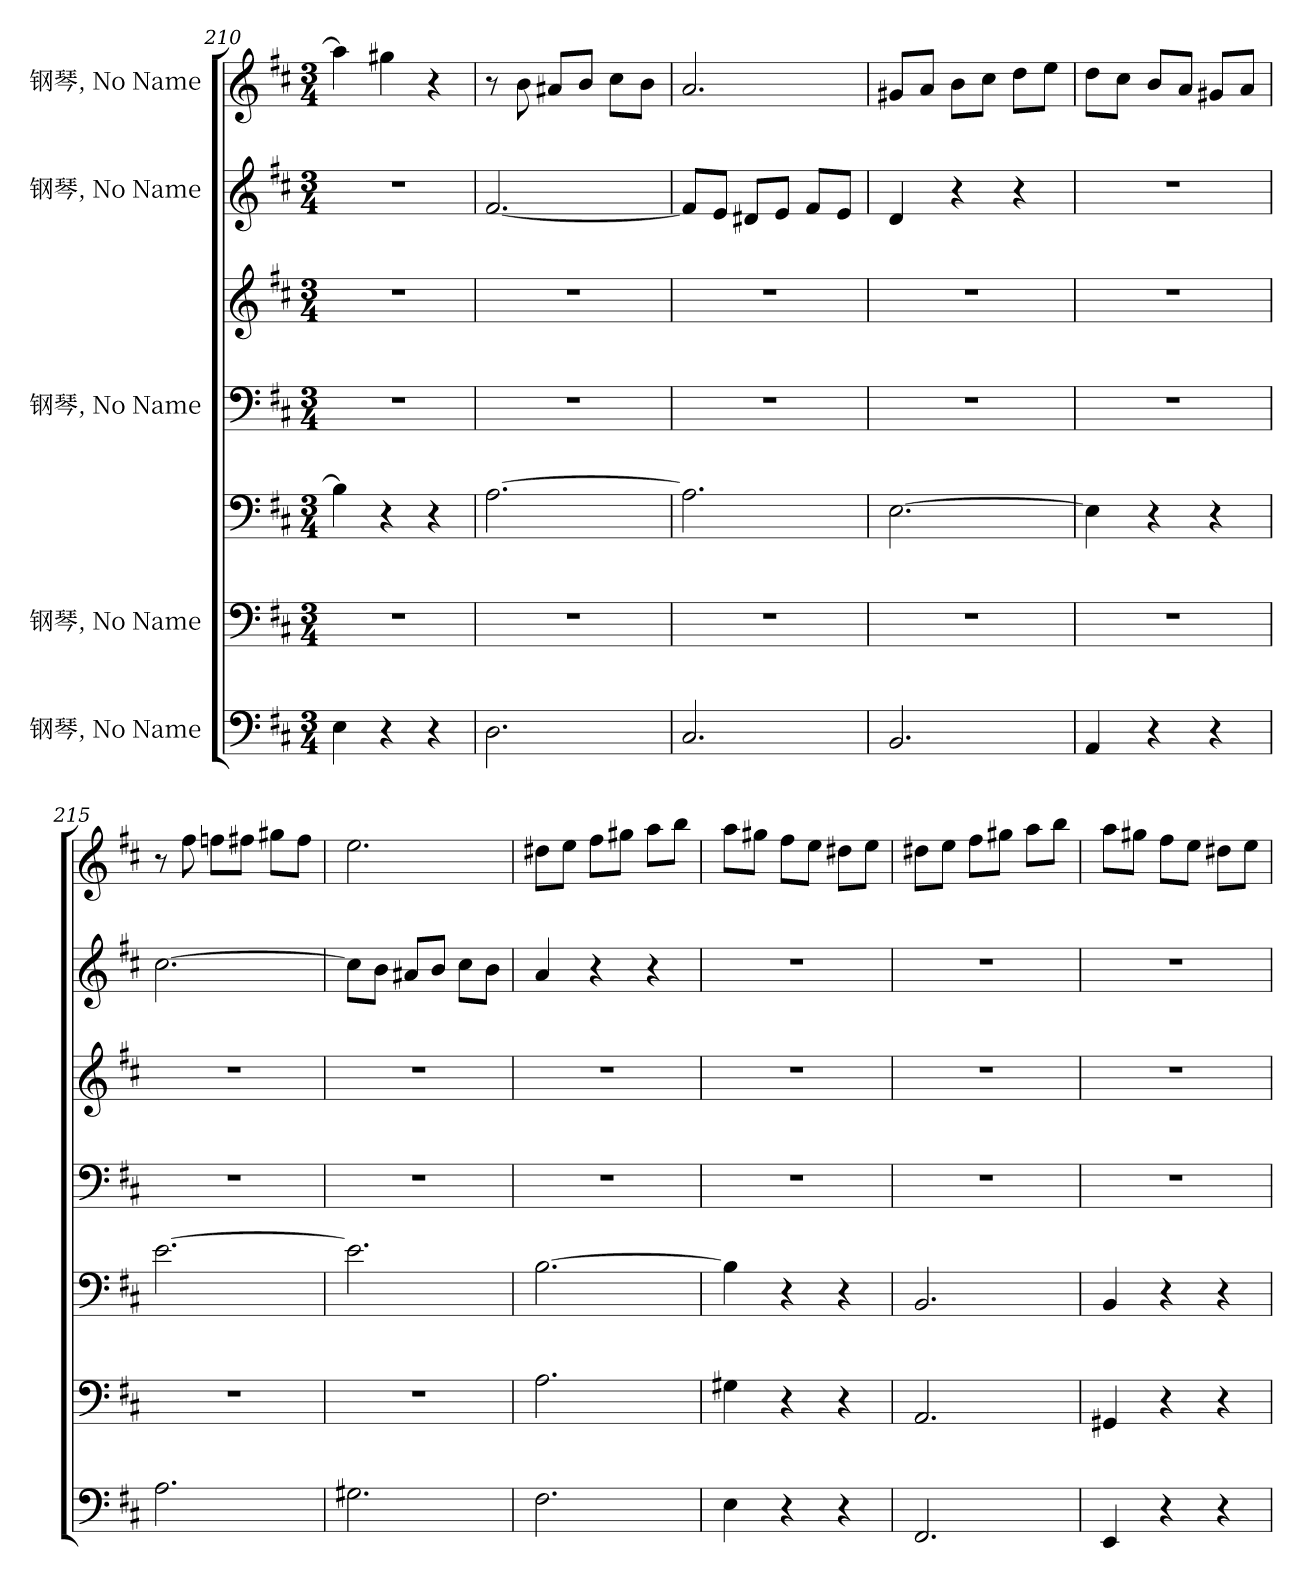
**kern	**kern	**kern	**kern	**kern	**kern	**kern
*part5	*part4	*part4	*part3	*part3	*part2	*part1
*staff7	*staff6	*staff5	*staff4	*staff3	*staff2	*staff1
*I"钢琴, No Name	*I"钢琴, No Name	*	*I"钢琴, No Name	*	*I"钢琴, No Name	*I"钢琴, No Name
*clefF4	*clefF4	*clefF4	*clefF4	*clefG2	*clefG2	*clefG2
*k[f#c#]	*k[f#c#]	*k[f#c#]	*k[f#c#]	*k[f#c#]	*k[f#c#]	*k[f#c#]
*M3/4	*M3/4	*M3/4	*M3/4	*M3/4	*M3/4	*M3/4
=210	=210	=210	=210	=210	=210	=210
4E\	2.r	4B\]	2.r	2.r	2.r	4aa\]
4r	.	4r	.	.	.	4gg#X\
*	*	*	*	*	*	*MM197
4r	.	4r	.	.	.	4r
=211	=211	=211	=211	=211	=211	=211
*	*	*	*	*	*	*MM199
2.D\	2.r	[2.A\	2.r	2.r	[2.f#/	8r
.	.	.	.	.	.	8b\
.	.	.	.	.	.	8a#X/L
.	.	.	.	.	.	8b/J
.	.	.	.	.	.	8cc#\L
.	.	.	.	.	.	8b\J
=212	=212	=212	=212	=212	=212	=212
2.C#/	2.r	2.A\]	2.r	2.r	8f#/L]	2.a/
.	.	.	.	.	8e/J	.
.	.	.	.	.	8d#X/L	.
.	.	.	.	.	8e/J	.
.	.	.	.	.	8f#/L	.
.	.	.	.	.	8e/J	.
=213	=213	=213	=213	=213	=213	=213
2.BB/	2.r	[2.E\	2.r	2.r	4d/	8g#X/L
.	.	.	.	.	.	8a/J
.	.	.	.	.	4r	8b\L
.	.	.	.	.	.	8cc#\J
.	.	.	.	.	4r	8dd\L
.	.	.	.	.	.	8ee\J
!!LO:PB:g=z
=214	=214	=214	=214	=214	=214	=214
4AA/	2.r	4E\]	2.r	2.r	2.r	8dd\L
.	.	.	.	.	.	8cc#\J
4r	.	4r	.	.	.	8b/L
.	.	.	.	.	.	8a/J
4r	.	4r	.	.	.	8g#X/L
.	.	.	.	.	.	8a/J
=215	=215	=215	=215	=215	=215	=215
*	*	*	*	*	*	*MM199
2.A\	2.r	[2.e\	2.r	2.r	[2.cc#\	8r
.	.	.	.	.	.	8ff#\
.	.	.	.	.	.	8ffn\L
.	.	.	.	.	.	8ff#X\J
.	.	.	.	.	.	8gg#X\L
.	.	.	.	.	.	8ff#\J
=216	=216	=216	=216	=216	=216	=216
2.G#X\	2.r	2.e\]	2.r	2.r	8cc#\L]	2.ee\
.	.	.	.	.	8b\J	.
.	.	.	.	.	8a#X/L	.
.	.	.	.	.	8b/J	.
.	.	.	.	.	8cc#\L	.
.	.	.	.	.	8b\J	.
=217	=217	=217	=217	=217	=217	=217
*	*	*	*	*	*	*MM199
2.F#\	2.A\	[2.B\	2.r	2.r	4a/	8dd#X\L
.	.	.	.	.	.	8ee\J
.	.	.	.	.	4r	8ff#\L
.	.	.	.	.	.	8gg#X\J
.	.	.	.	.	4r	8aa\L
.	.	.	.	.	.	8bb\J
=218	=218	=218	=218	=218	=218	=218
4E\	4G#X\	4B\]	2.r	2.r	2.r	8aa\L
.	.	.	.	.	.	8gg#X\J
4r	4r	4r	.	.	.	8ff#\L
.	.	.	.	.	.	8ee\J
4r	4r	4r	.	.	.	8dd#X\L
.	.	.	.	.	.	8ee\J
!!LO:PB:g=z
=219	=219	=219	=219	=219	=219	=219
*	*	*	*	*	*	*MM199
2.FF#/	2.AA/	2.BB/	2.r	2.r	2.r	8dd#X\L
.	.	.	.	.	.	8ee\J
.	.	.	.	.	.	8ff#\L
.	.	.	.	.	.	8gg#X\J
.	.	.	.	.	.	8aa\L
.	.	.	.	.	.	8bb\J
=220	=220	=220	=220	=220	=220	=220
4EE/	4GG#X/	4BB/	2.r	2.r	2.r	8aa\L
.	.	.	.	.	.	8gg#X\J
4r	4r	4r	.	.	.	8ff#\L
.	.	.	.	.	.	8ee\J
4r	4r	4r	.	.	.	8dd#X\L
.	.	.	.	.	.	8ee\J
=	=	=	=	=	=	=
*-	*-	*-	*-	*-	*-	*-
